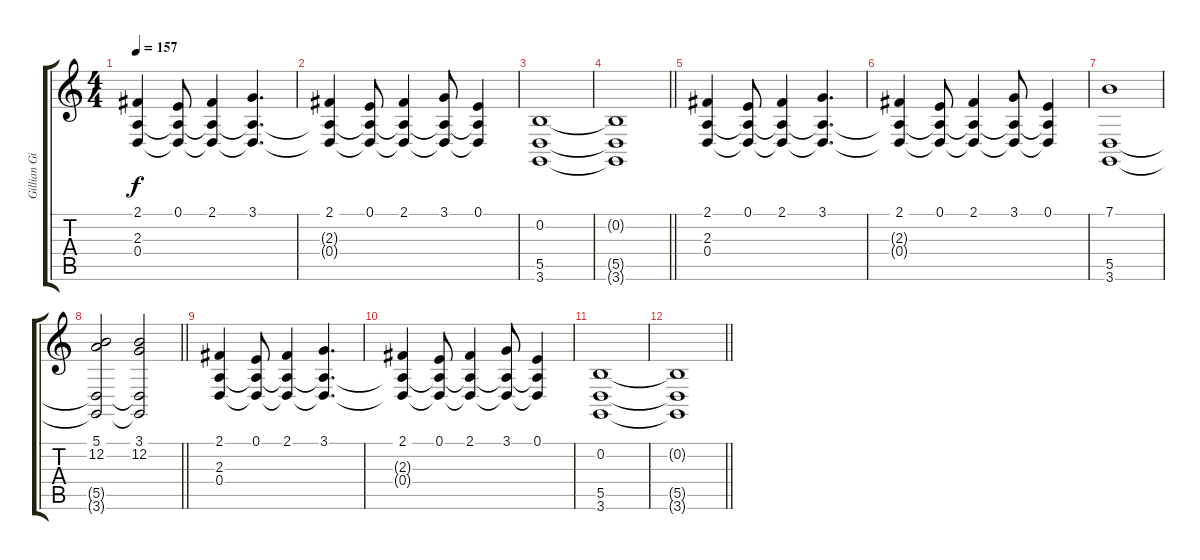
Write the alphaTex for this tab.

\track ("Gillian Gilbert" "Gillian Gi") {instrument stringensemble1}
\staff {score tabs}
\tuning (E4 B3 G3 D3 A2 E2) {hide}
\ts (4 4)
\tempo 157
\clef g2
\ks c
(2.1 2.3 0.4).4{dy f} (0.1 2.3{t} 0.4{t}).8 (2.1 2.3{t} 0.4{t}).4 (3.1 2.3{t} 0.4{t}).4{d} |
(2.1 2.3{t} 0.4{t}).4 (0.1 2.3{t} 0.4{t}).8 (2.1 2.3{t} 0.4{t}).4 (3.1 2.3{t} 0.4{t}).8 (0.1 2.3{t} 0.4{t}).4 |
(0.2 5.5 3.6).1 |
\barLineRight lightlight
(0.2{t} 5.5{t} 3.6{t}).1 |
(2.1 2.3 0.4).4 (0.1 2.3{t} 0.4{t}).8 (2.1 2.3{t} 0.4{t}).4 (3.1 2.3{t} 0.4{t}).4{d} |
(2.1 2.3{t} 0.4{t}).4 (0.1 2.3{t} 0.4{t}).8 (2.1 2.3{t} 0.4{t}).4 (3.1 2.3{t} 0.4{t}).8 (0.1 2.3{t} 0.4{t}).4 |
(7.1 5.5 3.6).1 |
\barLineRight lightlight
(5.1 12.2 5.5{t} 3.6{t}).2 (3.1 12.2 5.5{t} 3.6{t}).2 |
(2.1 2.3 0.4).4 (0.1 2.3{t} 0.4{t}).8 (2.1 2.3{t} 0.4{t}).4 (3.1 2.3{t} 0.4{t}).4{d} |
(2.1 2.3{t} 0.4{t}).4 (0.1 2.3{t} 0.4{t}).8 (2.1 2.3{t} 0.4{t}).4 (3.1 2.3{t} 0.4{t}).8 (0.1 2.3{t} 0.4{t}).4 |
(0.2 5.5 3.6).1 |
\barLineRight lightlight
(0.2{t} 5.5{t} 3.6{t}).1
